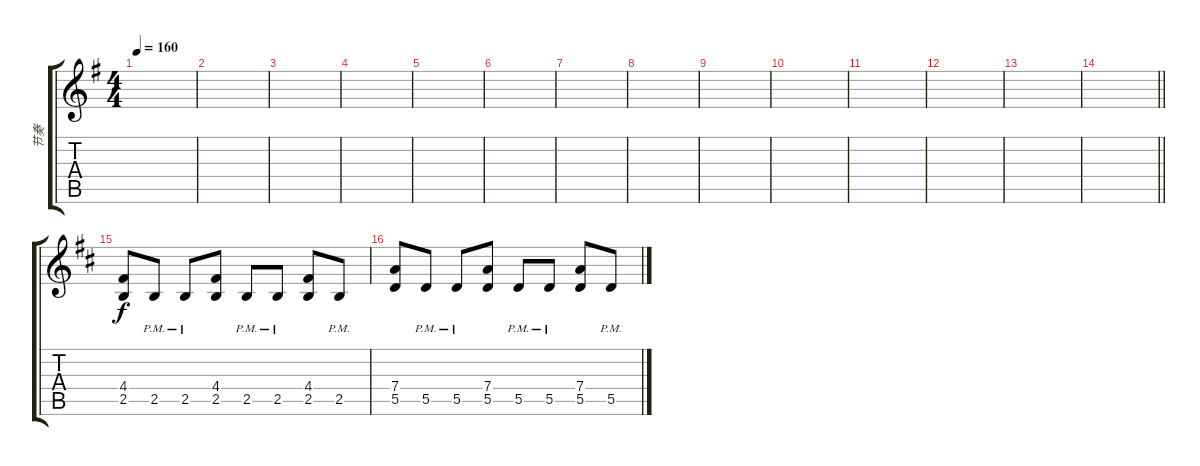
\track ("节奏" "节奏") {instrument distortionguitar}
\staff {score tabs}
\tuning (E4 B3 G3 D3 A2 E2) {hide}
\ts (4 4)
\tempo 160
\clef g2
\ks g
|
|
|
|
|
|
|
|
|
|
|
|
|
\barLineRight lightlight
|
\ks d
(4.4 2.5).8 2.5{pm}.8 2.5{pm}.8 (4.4 2.5).8 2.5{pm}.8 2.5{pm}.8 (4.4 2.5).8 2.5{pm}.8 |
(7.4 5.5).8 5.5{pm}.8 5.5{pm}.8 (7.4 5.5).8 5.5{pm}.8 5.5{pm}.8 (7.4 5.5).8 5.5{pm}.8
